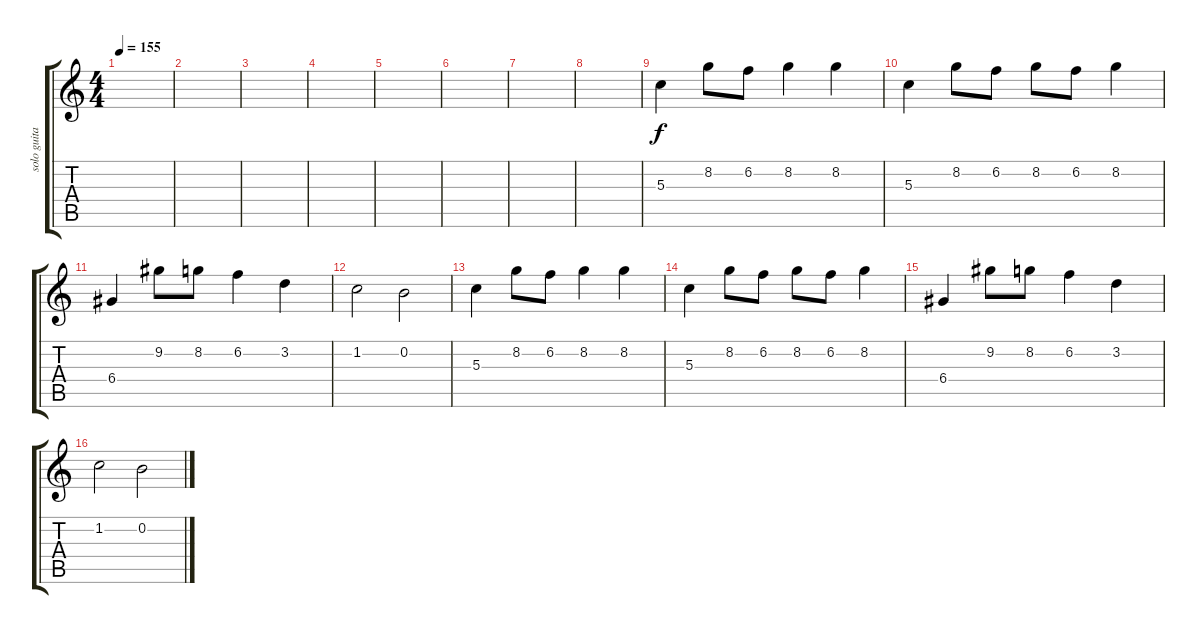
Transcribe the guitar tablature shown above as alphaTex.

\track ("solo guitar" "solo guita") {instrument distortionguitar}
\staff {score tabs}
\tuning (E4 B3 G3 D3 A2 E2) {hide}
\ts (4 4)
\tempo 155
\clef g2
\ks c
|
|
|
|
|
|
|
|
5.3.4{volume 16} 8.2.8 6.2.8 8.2.4 8.2.4 |
5.3.4 8.2.8 6.2.8 8.2.8 6.2.8 8.2.4 |
6.4.4 9.2.8 8.2.8 6.2.4 3.2.4 |
1.2.2 0.2.2 |
5.3.4 8.2.8 6.2.8 8.2.4 8.2.4 |
5.3.4 8.2.8 6.2.8 8.2.8 6.2.8 8.2.4 |
6.4.4 9.2.8 8.2.8 6.2.4 3.2.4 |
1.2.2 0.2.2
